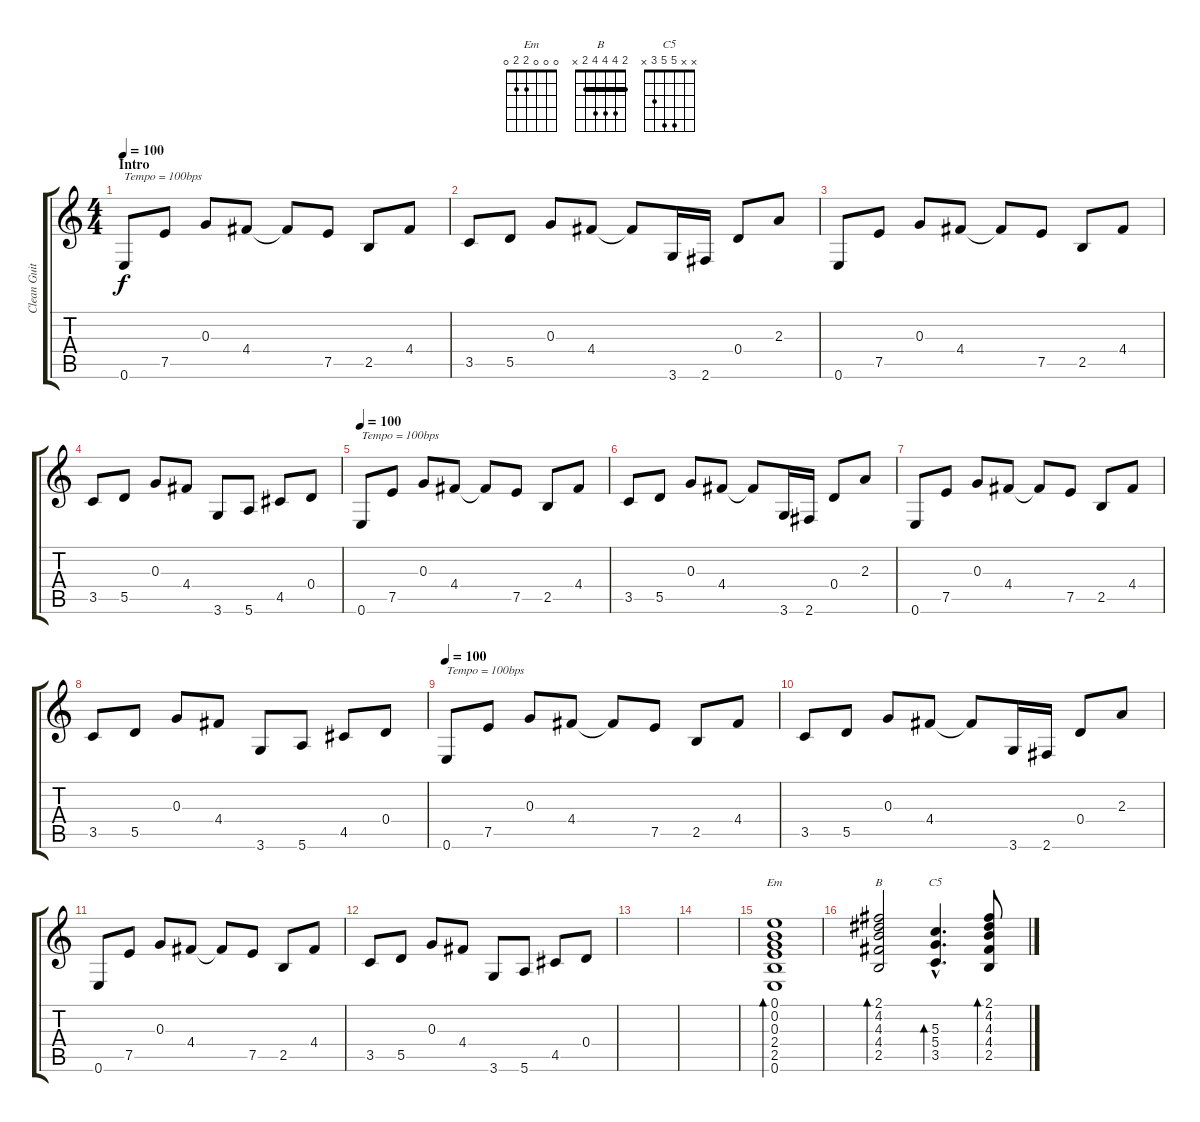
\track ("Clean Guitar 1" "Clean Guit") {instrument acousticguitarnylon}
\staff {score tabs}
\tuning (E4 B3 G3 D3 A2 E2) {hide}
\chord ("Em" 0 0 0 2 2 0)
\chord ("B" 2 4 4 4 2 x) {barre 2}
\chord ("C5" x x 5 5 3 x)
\ts (4 4)
\section ("" "Intro")
\tempo 100
\clef g2
\ks c
0.6.8{txt "Tempo = 100bps" dy f instrument acousticguitarnylon} 7.5.8 0.3.8 4.4.8 4.4{t}.8 7.5.8 2.5.8 4.4.8 |
3.5.8 5.5.8 0.3.8 4.4.8 4.4{t}.8 3.6.16 2.6.16 0.4.8 2.3.8 |
0.6.8 7.5.8 0.3.8 4.4.8 4.4{t}.8 7.5.8 2.5.8 4.4.8 |
3.5.8 5.5.8 0.3.8 4.4.8 3.6.8 5.6.8 4.5.8 0.4.8 |
\tempo 100
0.6.8{txt "Tempo = 100bps"} 7.5.8 0.3.8 4.4.8 4.4{t}.8 7.5.8 2.5.8 4.4.8 |
3.5.8 5.5.8 0.3.8 4.4.8 4.4{t}.8 3.6.16 2.6.16 0.4.8 2.3.8 |
0.6.8 7.5.8 0.3.8 4.4.8 4.4{t}.8 7.5.8 2.5.8 4.4.8 |
3.5.8 5.5.8 0.3.8 4.4.8 3.6.8 5.6.8 4.5.8 0.4.8 |
\tempo 100
0.6.8{txt "Tempo = 100bps"} 7.5.8 0.3.8 4.4.8 4.4{t}.8 7.5.8 2.5.8 4.4.8 |
3.5.8 5.5.8 0.3.8 4.4.8 4.4{t}.8 3.6.16 2.6.16 0.4.8 2.3.8 |
0.6.8 7.5.8 0.3.8 4.4.8 4.4{t}.8 7.5.8 2.5.8 4.4.8 |
3.5.8 5.5.8 0.3.8 4.4.8 3.6.8 5.6.8 4.5.8 0.4.8 |
|
|
(0.1 0.2 0.3 2.4 2.5 0.6).1{bd 60 ch "Em" volume 10} |
(2.1 4.2 4.3 4.4 2.5).2{bd 60 ch "B"} (5.3{hac} 5.4{hac} 3.5{hac}).4{d bd 60 ch "C5"} (2.1 4.2 4.3 4.4 2.5).8{bd 60}
